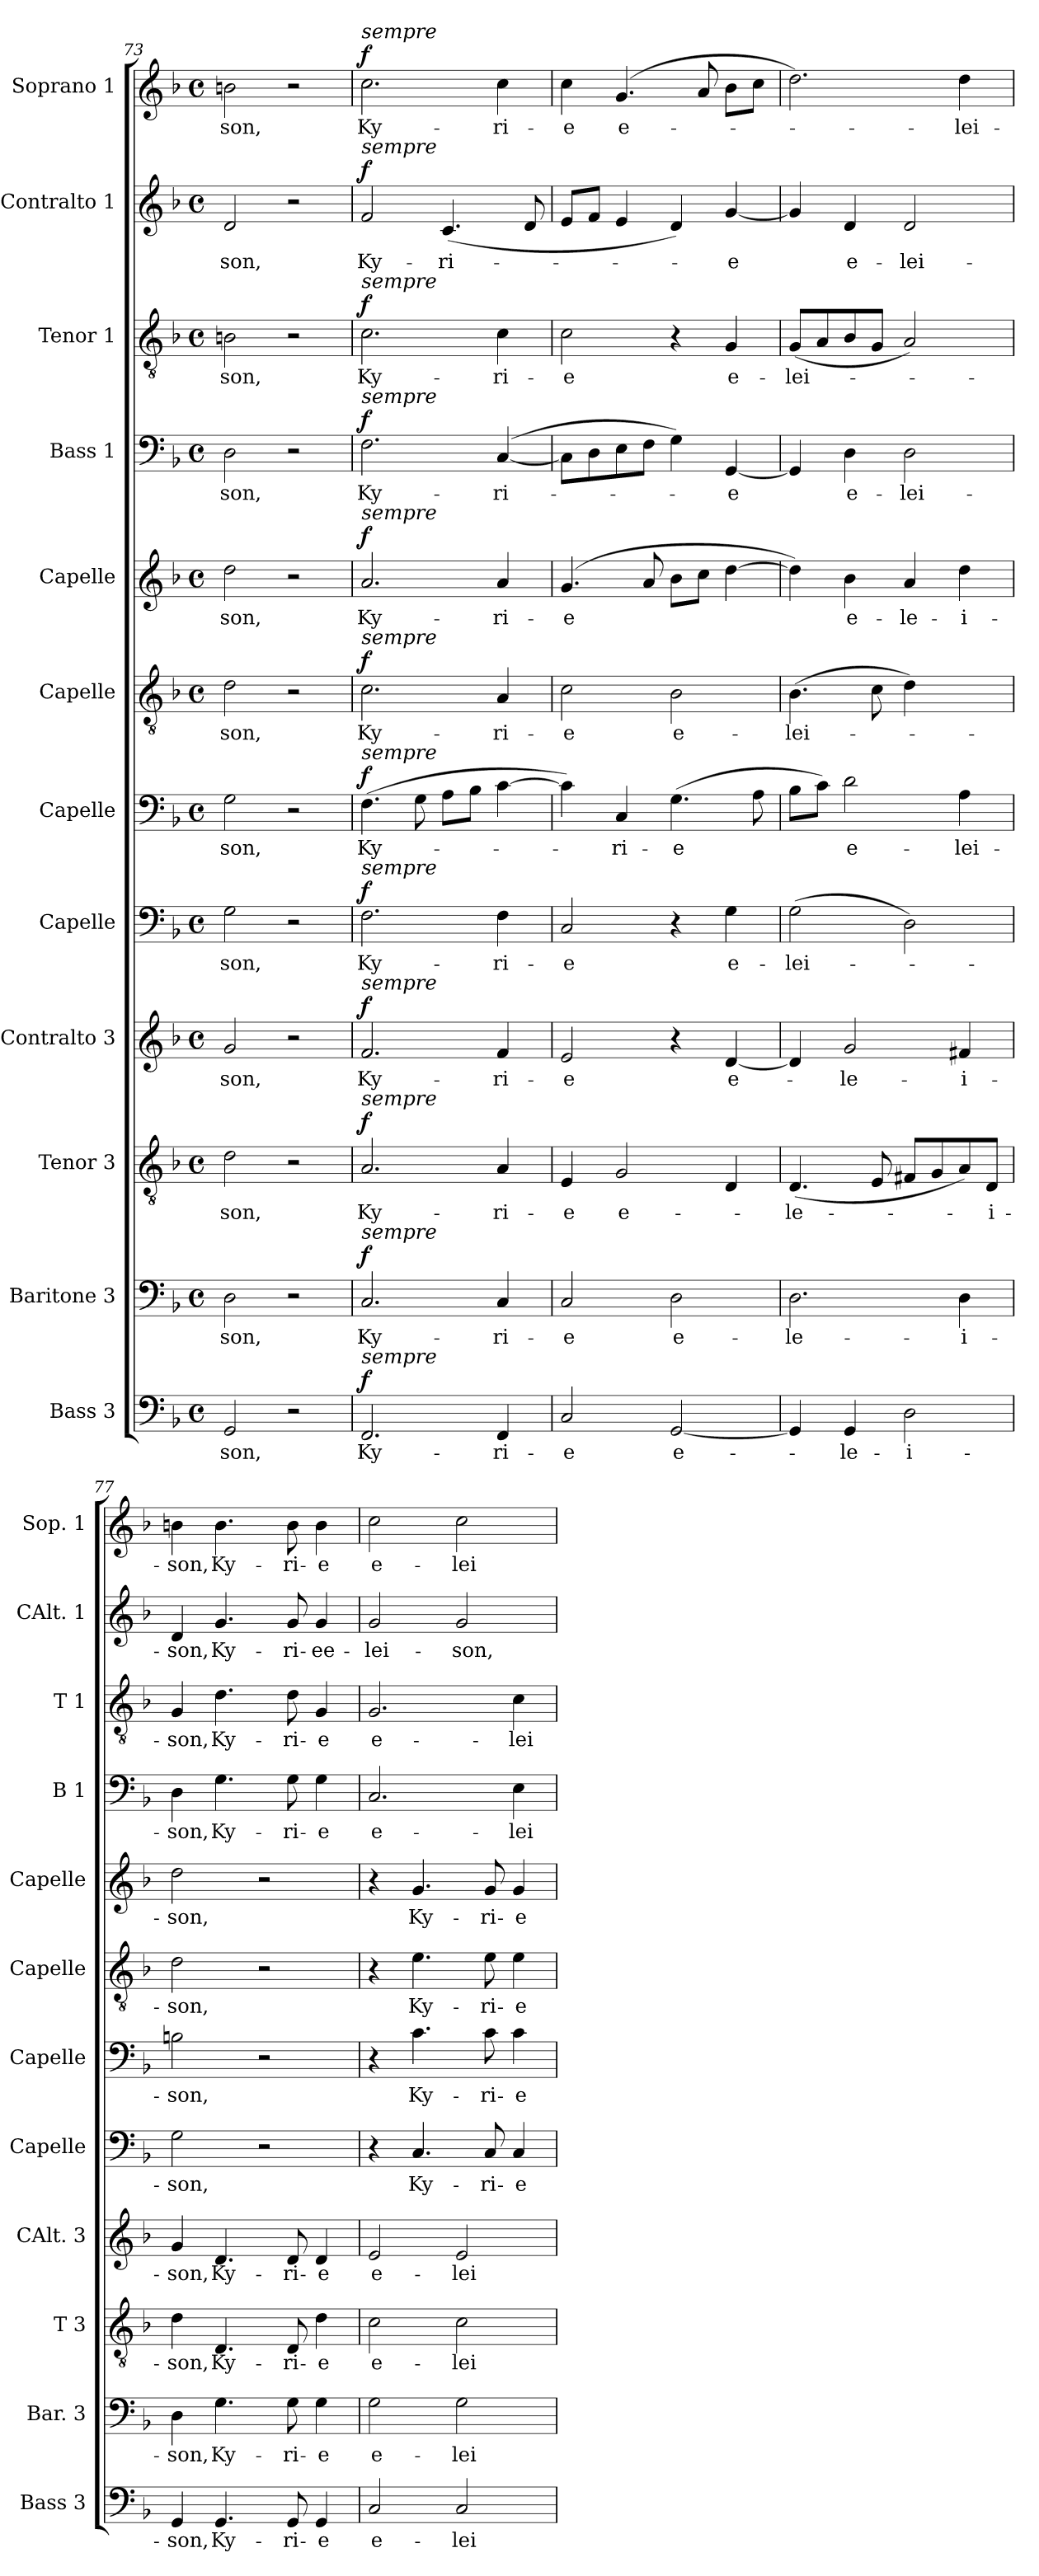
**kern	**text	**dynam	**kern	**text	**dynam	**kern	**text	**dynam	**kern	**text	**dynam	**kern	**text	**dynam	**kern	**text	**dynam	**kern	**text	**dynam	**kern	**text	**dynam	**kern	**text	**dynam	**kern	**text	**dynam	**kern	**text	**dynam	**kern	**text	**dynam
*part12	*part12	*part12	*part11	*part11	*part11	*part10	*part10	*part10	*part9	*part9	*part9	*part8	*part8	*part8	*part7	*part7	*part7	*part6	*part6	*part6	*part5	*part5	*part5	*part4	*part4	*part4	*part3	*part3	*part3	*part2	*part2	*part2	*part1	*part1	*part1
*staff12	*staff12	*staff12	*staff11	*staff11	*staff11	*staff10	*staff10	*staff10	*staff9	*staff9	*staff9	*staff8	*staff8	*staff8	*staff7	*staff7	*staff7	*staff6	*staff6	*staff6	*staff5	*staff5	*staff5	*staff4	*staff4	*staff4	*staff3	*staff3	*staff3	*staff2	*staff2	*staff2	*staff1	*staff1	*staff1
*I"Bass 3	*	*	*I"Baritone 3	*	*	*I"Tenor 3	*	*	*I"Contralto 3	*	*	*I"Capelle	*	*	*I"Capelle	*	*	*I"Capelle	*	*	*I"Capelle	*	*	*I"Bass 1	*	*	*I"Tenor 1	*	*	*I"Contralto 1	*	*	*I"Soprano 1	*	*
*I'Bass 3	*	*	*I'Bar. 3	*	*	*I'T 3	*	*	*I'CAlt. 3	*	*	*I'Capelle	*	*	*I'Capelle	*	*	*I'Capelle	*	*	*I'Capelle	*	*	*I'B 1	*	*	*I'T 1	*	*	*I'CAlt. 1	*	*	*I'Sop. 1	*	*
!!LO:PB:g=z
*clefF4	*	*	*clefF4	*	*	*clefGv2	*	*	*clefG2	*	*	*clefF4	*	*	*clefF4	*	*	*clefGv2	*	*	*clefG2	*	*	*clefF4	*	*	*clefGv2	*	*	*clefG2	*	*	*clefG2	*	*
*k[b-]	*	*	*k[b-]	*	*	*k[b-]	*	*	*k[b-]	*	*	*k[b-]	*	*	*k[b-]	*	*	*k[b-]	*	*	*k[b-]	*	*	*k[b-]	*	*	*k[b-]	*	*	*k[b-]	*	*	*k[b-]	*	*
*F:	*	*	*F:	*	*	*F:	*	*	*F:	*	*	*F:	*	*	*F:	*	*	*F:	*	*	*F:	*	*	*F:	*	*	*F:	*	*	*F:	*	*	*F:	*	*
*M4/4	*	*	*M4/4	*	*	*M4/4	*	*	*M4/4	*	*	*M4/4	*	*	*M4/4	*	*	*M4/4	*	*	*M4/4	*	*	*M4/4	*	*	*M4/4	*	*	*M4/4	*	*	*M4/4	*	*
*met(c)	*	*	*met(c)	*	*	*met(c)	*	*	*met(c)	*	*	*met(c)	*	*	*met(c)	*	*	*met(c)	*	*	*met(c)	*	*	*met(c)	*	*	*met(c)	*	*	*met(c)	*	*	*met(c)	*	*
=73	=73	=73	=73	=73	=73	=73	=73	=73	=73	=73	=73	=73	=73	=73	=73	=73	=73	=73	=73	=73	=73	=73	=73	=73	=73	=73	=73	=73	=73	=73	=73	=73	=73	=73	=73
2GG/	-son,	.	2D\	-son,	.	2d\	-son,	.	2g/	-son,	.	2G\	-son,	.	2G\	-son,	.	2d\	-son,	.	2dd\	-son,	.	2D\	-son,	.	2Bn\	-son,	.	2d/	-son,	.	2bn\	-son,	.
2r	.	.	2r	.	.	2r	.	.	2r	.	.	2r	.	.	2r	.	.	2r	.	.	2r	.	.	2r	.	.	2r	.	.	2r	.	.	2r	.	.
=74	=74	=74	=74	=74	=74	=74	=74	=74	=74	=74	=74	=74	=74	=74	=74	=74	=74	=74	=74	=74	=74	=74	=74	=74	=74	=74	=74	=74	=74	=74	=74	=74	=74	=74	=74
!	!	!	!	!	!	!	!	!	!	!	!	!	!	!	!	!	!	!	!	!	!	!	!	!	!	!	!	!	!	!	!	!	!LO:TX:a:i:t=sempre	!	!
!	!	!	!	!	!	!	!	!	!	!	!	!	!	!	!	!	!	!	!	!	!	!	!	!	!	!	!	!	!	!LO:TX:a:i:t=sempre	!	!	!	!	!
!	!	!	!	!	!	!	!	!	!	!	!	!	!	!	!	!	!	!	!	!	!	!	!	!	!	!	!LO:TX:a:i:t=sempre	!	!	!	!	!	!	!	!
!	!	!	!	!	!	!	!	!	!	!	!	!	!	!	!	!	!	!	!	!	!	!	!	!LO:TX:a:i:t=sempre	!	!	!	!	!	!	!	!	!	!	!
!	!	!	!	!	!	!	!	!	!	!	!	!	!	!	!	!	!	!	!	!	!LO:TX:a:i:t=sempre	!	!	!	!	!	!	!	!	!	!	!	!	!	!
!	!	!	!	!	!	!	!	!	!	!	!	!	!	!	!	!	!	!LO:TX:a:i:t=sempre	!	!	!	!	!	!	!	!	!	!	!	!	!	!	!	!	!
!	!	!	!	!	!	!	!	!	!	!	!	!	!	!	!LO:TX:a:i:t=sempre	!	!	!	!	!	!	!	!	!	!	!	!	!	!	!	!	!	!	!	!
!	!	!	!	!	!	!	!	!	!	!	!	!LO:TX:a:i:t=sempre	!	!	!	!	!	!	!	!	!	!	!	!	!	!	!	!	!	!	!	!	!	!	!
!	!	!	!	!	!	!	!	!	!LO:TX:a:i:t=sempre	!	!	!	!	!	!	!	!	!	!	!	!	!	!	!	!	!	!	!	!	!	!	!	!	!	!
!	!	!	!	!	!	!LO:TX:a:i:t=sempre	!	!	!	!	!	!	!	!	!	!	!	!	!	!	!	!	!	!	!	!	!	!	!	!	!	!	!	!	!
!	!	!	!LO:TX:a:i:t=sempre	!	!	!	!	!	!	!	!	!	!	!	!	!	!	!	!	!	!	!	!	!	!	!	!	!	!	!	!	!	!	!	!
!LO:TX:a:i:t=sempre	!	!	!	!	!	!	!	!	!	!	!	!	!	!	!	!	!	!	!	!	!	!	!	!	!	!	!	!	!	!	!	!	!	!	!
!	!	!LO:DY:a	!	!	!LO:DY:a	!	!	!LO:DY:a	!	!	!LO:DY:a	!	!	!LO:DY:a	!	!	!LO:DY:a	!	!	!LO:DY:a	!	!	!LO:DY:a	!	!	!LO:DY:a	!	!	!LO:DY:a	!	!	!LO:DY:a	!	!	!LO:DY:a
2.FF/	Ky-	f	2.C/	Ky-	f	2.A/	Ky-	f	2.f/	Ky-	f	2.F\	Ky-	f	(4.F\	Ky-	f	2.c\	Ky-	f	2.a/	Ky-	f	2.F\	Ky-	f	2.c\	Ky-	f	2f/	Ky-	f	2.cc\	Ky-	f
.	.	.	.	.	.	.	.	.	.	.	.	.	.	.	8G\	.	.	.	.	.	.	.	.	.	.	.	.	.	.	.	.	.	.	.	.
.	.	.	.	.	.	.	.	.	.	.	.	.	.	.	8A\L	.	.	.	.	.	.	.	.	.	.	.	.	.	.	(4.c/	-ri-	.	.	.	.
.	.	.	.	.	.	.	.	.	.	.	.	.	.	.	8B-\J	.	.	.	.	.	.	.	.	.	.	.	.	.	.	.	.	.	.	.	.
4FF/	-ri-	.	4C/	-ri-	.	4A/	-ri-	.	4f/	-ri-	.	4F\	-ri-	.	[4c\	.	.	4A/	-ri-	.	4a/	-ri-	.	([4C/	-ri-	.	4c\	-ri-	.	.	.	.	4cc\	-ri-	.
.	.	.	.	.	.	.	.	.	.	.	.	.	.	.	.	.	.	.	.	.	.	.	.	.	.	.	.	.	.	8d/	.	.	.	.	.
=75	=75	=75	=75	=75	=75	=75	=75	=75	=75	=75	=75	=75	=75	=75	=75	=75	=75	=75	=75	=75	=75	=75	=75	=75	=75	=75	=75	=75	=75	=75	=75	=75	=75	=75	=75
2C/	-e	.	2C/	-e	.	4E/	-e	.	2e/	-e	.	2C/	-e	.	4c\])	.	.	2c\	-e	.	(4.g/	-e	.	8C\L]	.	.	2c\	-e	.	8e/L	.	.	4cc\	-e	.
.	.	.	.	.	.	.	.	.	.	.	.	.	.	.	.	.	.	.	.	.	.	.	.	8D\	.	.	.	.	.	8f/J	.	.	.	.	.
.	.	.	.	.	.	2G/	e-	.	.	.	.	.	.	.	4C/	-ri-	.	.	.	.	.	.	.	8E\	.	.	.	.	.	4e/	.	.	(4.g/	e-	.
.	.	.	.	.	.	.	.	.	.	.	.	.	.	.	.	.	.	.	.	.	8a/	.	.	8F\J	.	.	.	.	.	.	.	.	.	.	.
[2GG/	e-	.	2D\	e-	.	.	.	.	4r	.	.	4r	.	.	(4.G\	-e	.	2B-\	e-	.	8b-\L	.	.	4G\)	.	.	4r	.	.	4d/)	.	.	.	.	.
.	.	.	.	.	.	.	.	.	.	.	.	.	.	.	.	.	.	.	.	.	8cc\J	.	.	.	.	.	.	.	.	.	.	.	8a/	.	.
.	.	.	.	.	.	4D/	.	.	[4d/	e-	.	4G\	e-	.	.	.	.	.	.	.	[4dd\	.	.	[4GG/	-e	.	4G/	e-	.	[4g/	-e	.	8b-\L	.	.
.	.	.	.	.	.	.	.	.	.	.	.	.	.	.	8A\	.	.	.	.	.	.	.	.	.	.	.	.	.	.	.	.	.	8cc\J	.	.
=76	=76	=76	=76	=76	=76	=76	=76	=76	=76	=76	=76	=76	=76	=76	=76	=76	=76	=76	=76	=76	=76	=76	=76	=76	=76	=76	=76	=76	=76	=76	=76	=76	=76	=76	=76
4GG/]	.	.	2.D\	-le-	.	(4.D/	-le-	.	4d/]	.	.	(2G\	-lei-	.	8B-\L	.	.	(4.B-\	-lei-	.	4dd\])	.	.	4GG/]	.	.	(8G/L	-lei-	.	4g/]	.	.	2.dd\)	.	.
.	.	.	.	.	.	.	.	.	.	.	.	.	.	.	8c\J)	.	.	.	.	.	.	.	.	.	.	.	8A/	.	.	.	.	.	.	.	.
4GG/	-le-	.	.	.	.	.	.	.	2g/	-le-	.	.	.	.	2d\	e-	.	.	.	.	4b-\	e-	.	4D\	e-	.	8B-/	.	.	4d/	e-	.	.	.	.
.	.	.	.	.	.	8E/	.	.	.	.	.	.	.	.	.	.	.	8c\	.	.	.	.	.	.	.	.	8G/J	.	.	.	.	.	.	.	.
2D\	-i-	.	.	.	.	8F#X/L	.	.	.	.	.	2D\)	.	.	.	.	.	4d\)	.	.	4a/	-le-	.	2D\	-lei-	.	2A/)	.	.	2d/	-lei-	.	.	.	.
.	.	.	.	.	.	8G/	.	.	.	.	.	.	.	.	.	.	.	.	.	.	.	.	.	.	.	.	.	.	.	.	.	.	.	.	.
.	.	.	4D\	-i-	.	8A/)	.	.	4f#X/	-i-	.	.	.	.	4A\	-lei-	.	4ryy	.	.	4dd\	-i-	.	.	.	.	.	.	.	.	.	.	4dd\	-lei-	.
.	.	.	.	.	.	8D/J	-i-	.	.	.	.	.	.	.	.	.	.	.	.	.	.	.	.	.	.	.	.	.	.	.	.	.	.	.	.
=77	=77	=77	=77	=77	=77	=77	=77	=77	=77	=77	=77	=77	=77	=77	=77	=77	=77	=77	=77	=77	=77	=77	=77	=77	=77	=77	=77	=77	=77	=77	=77	=77	=77	=77	=77
4GG/	-son,	.	4D\	-son,	.	4d\	-son,	.	4g/	-son,	.	2G\	-son,	.	2Bn\	-son,	.	2d\	-son,	.	2dd\	-son,	.	4D\	-son,	.	4G/	-son,	.	4d/	-son,	.	4bn\	-son,	.
4.GG/	Ky-	.	4.G\	Ky-	.	4.D/	Ky-	.	4.d/	Ky-	.	.	.	.	.	.	.	.	.	.	.	.	.	4.G\	Ky-	.	4.d\	Ky-	.	4.g/	Ky-	.	4.b\	Ky-	.
.	.	.	.	.	.	.	.	.	.	.	.	2r	.	.	2r	.	.	2r	.	.	2r	.	.	.	.	.	.	.	.	.	.	.	.	.	.
8GG/	-ri-	.	8G\	-ri-	.	8D/	-ri-	.	8d/	-ri-	.	.	.	.	.	.	.	.	.	.	.	.	.	8G\	-ri-	.	8d\	-ri-	.	8g/	-ri-	.	8b\	-ri-	.
4GG/	-e	.	4G\	-e	.	4d\	-e	.	4d/	-e	.	.	.	.	.	.	.	.	.	.	.	.	.	4G\	-e	.	4G/	-e	.	4g/	-ee-	.	4b\	-e	.
!!LO:PB:g=z
=78	=78	=78	=78	=78	=78	=78	=78	=78	=78	=78	=78	=78	=78	=78	=78	=78	=78	=78	=78	=78	=78	=78	=78	=78	=78	=78	=78	=78	=78	=78	=78	=78	=78	=78	=78
2C/	e-	.	2G\	e-	.	2c\	e-	.	2e/	e-	.	4r	.	.	4r	.	.	4r	.	.	4r	.	.	2.C/	e-	.	2.G/	e-	.	2g/	-lei-	.	2cc\	e-	.
.	.	.	.	.	.	.	.	.	.	.	.	4.C/	Ky-	.	4.c\	Ky-	.	4.e\	Ky-	.	4.g/	Ky-	.	.	.	.	.	.	.	.	.	.	.	.	.
2C/	-lei-	.	2G\	-lei-	.	2c\	-lei-	.	2e/	-lei-	.	.	.	.	.	.	.	.	.	.	.	.	.	.	.	.	.	.	.	2g/	-son,	.	2cc\	-lei-	.
.	.	.	.	.	.	.	.	.	.	.	.	8C/	-ri-	.	8c\	-ri-	.	8e\	-ri-	.	8g/	-ri-	.	.	.	.	.	.	.	.	.	.	.	.	.
.	.	.	.	.	.	.	.	.	.	.	.	4C/	-e	.	4c\	-e	.	4e\	-e	.	4g/	-e	.	4E\	-lei-	.	4c\	-lei-	.	.	.	.	.	.	.
=	=	=	=	=	=	=	=	=	=	=	=	=	=	=	=	=	=	=	=	=	=	=	=	=	=	=	=	=	=	=	=	=	=	=	=
*-	*-	*-	*-	*-	*-	*-	*-	*-	*-	*-	*-	*-	*-	*-	*-	*-	*-	*-	*-	*-	*-	*-	*-	*-	*-	*-	*-	*-	*-	*-	*-	*-	*-	*-	*-
